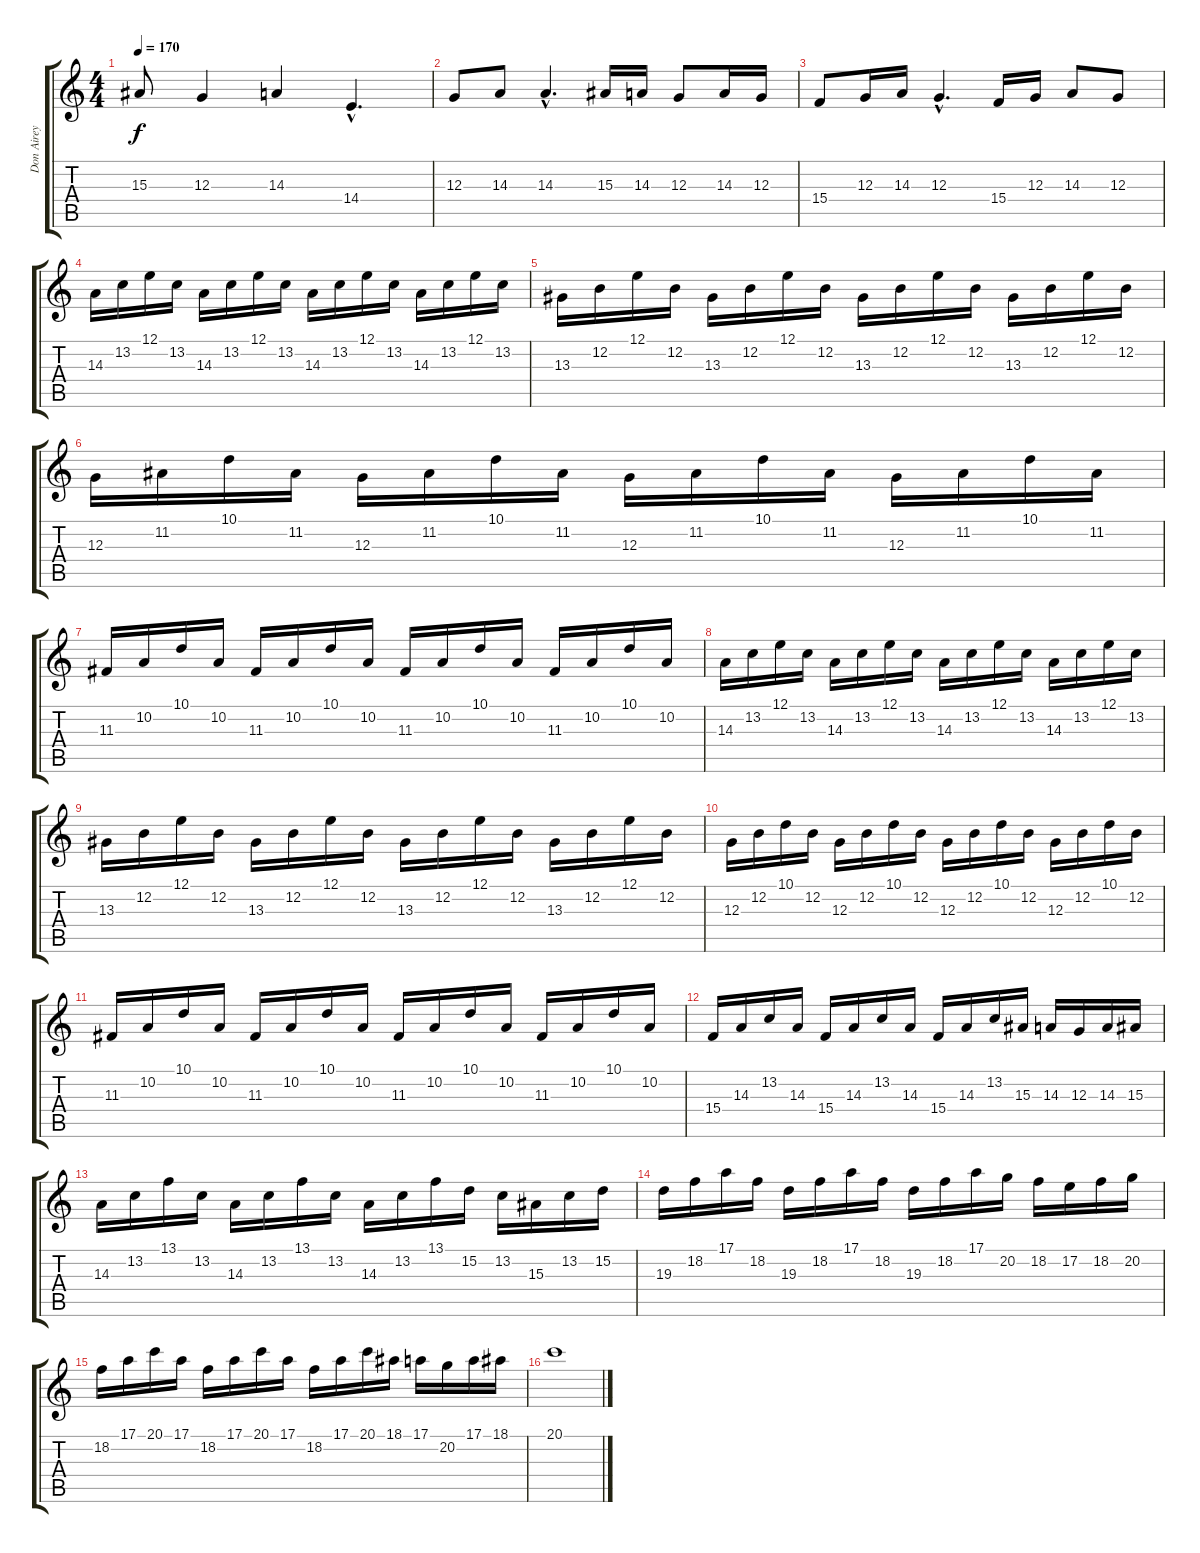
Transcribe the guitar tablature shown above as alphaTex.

\track ("Don Airey - Right Hand" "Don Airey ") {instrument drawbarorgan}
\staff {score tabs}
\tuning (E4 B3 G3 D3 A2 E2) {hide}
\ts (4 4)
\tempo 170
\clef g2
\ks c
15.3.8{dy f} 12.3.4 14.3.4 14.4{hac}.4{d} |
12.3.8 14.3.8 14.3{hac}.4{d} 15.3.16 14.3.16 12.3.8 14.3.16 12.3.16 |
15.4.8 12.3.16 14.3.16 12.3{hac}.4{d} 15.4.16 12.3.16 14.3.8 12.3.8 |
14.3.16 13.2.16 12.1.16 13.2.16 14.3.16 13.2.16 12.1.16 13.2.16 14.3.16 13.2.16 12.1.16 13.2.16 14.3.16 13.2.16 12.1.16 13.2.16 |
13.3.16 12.2.16 12.1.16 12.2.16 13.3.16 12.2.16 12.1.16 12.2.16 13.3.16 12.2.16 12.1.16 12.2.16 13.3.16 12.2.16 12.1.16 12.2.16 |
12.3.16 11.2.16 10.1.16 11.2.16 12.3.16 11.2.16 10.1.16 11.2.16 12.3.16 11.2.16 10.1.16 11.2.16 12.3.16 11.2.16 10.1.16 11.2.16 |
11.3.16 10.2.16 10.1.16 10.2.16 11.3.16 10.2.16 10.1.16 10.2.16 11.3.16 10.2.16 10.1.16 10.2.16 11.3.16 10.2.16 10.1.16 10.2.16 |
14.3.16 13.2.16 12.1.16 13.2.16 14.3.16 13.2.16 12.1.16 13.2.16 14.3.16 13.2.16 12.1.16 13.2.16 14.3.16 13.2.16 12.1.16 13.2.16 |
13.3.16 12.2.16 12.1.16 12.2.16 13.3.16 12.2.16 12.1.16 12.2.16 13.3.16 12.2.16 12.1.16 12.2.16 13.3.16 12.2.16 12.1.16 12.2.16 |
12.3.16 12.2.16 10.1.16 12.2.16 12.3.16 12.2.16 10.1.16 12.2.16 12.3.16 12.2.16 10.1.16 12.2.16 12.3.16 12.2.16 10.1.16 12.2.16 |
11.3.16 10.2.16 10.1.16 10.2.16 11.3.16 10.2.16 10.1.16 10.2.16 11.3.16 10.2.16 10.1.16 10.2.16 11.3.16 10.2.16 10.1.16 10.2.16 |
15.4.16 14.3.16 13.2.16 14.3.16 15.4.16 14.3.16 13.2.16 14.3.16 15.4.16 14.3.16 13.2.16 15.3.16 14.3.16 12.3.16 14.3.16 15.3.16 |
14.3.16 13.2.16 13.1.16 13.2.16 14.3.16 13.2.16 13.1.16 13.2.16 14.3.16 13.2.16 13.1.16 15.2.16 13.2.16 15.3.16 13.2.16 15.2.16 |
19.3.16 18.2.16 17.1.16 18.2.16 19.3.16 18.2.16 17.1.16 18.2.16 19.3.16 18.2.16 17.1.16 20.2.16 18.2.16 17.2.16 18.2.16 20.2.16 |
18.2.16 17.1.16 20.1.16 17.1.16 18.2.16 17.1.16 20.1.16 17.1.16 18.2.16 17.1.16 20.1.16 18.1.16 17.1.16 20.2.16 17.1.16 18.1.16 |
20.1.1
